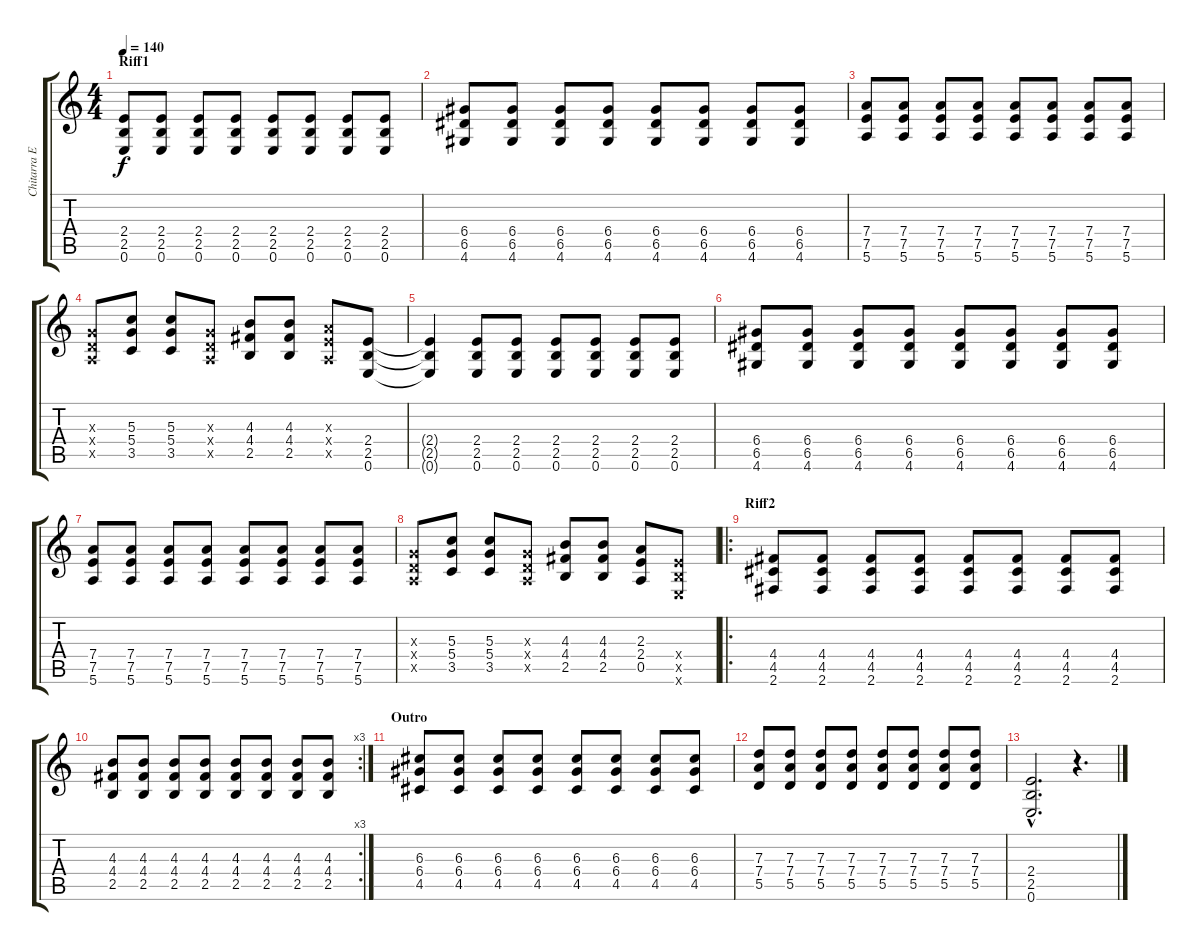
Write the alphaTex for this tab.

\track ("Chitarra Elettrica2" "Chitarra E") {instrument overdrivenguitar}
\staff {score tabs}
\tuning (E4 B3 G3 D3 A2 E2) {hide}
\ts (4 4)
\section ("" "Riff1")
\tempo 140
\clef g2
\ks c
(2.4{t} 2.5{t} 0.6{t}).8{dy f} (2.4 2.5 0.6).8 (2.4 2.5 0.6).8 (2.4 2.5 0.6).8 (2.4 2.5 0.6).8 (2.4 2.5 0.6).8 (2.4 2.5 0.6).8 (2.4 2.5 0.6).8 |
(6.4 6.5 4.6).8 (6.4 6.5 4.6).8 (6.4 6.5 4.6).8 (6.4 6.5 4.6).8 (6.4 6.5 4.6).8 (6.4 6.5 4.6).8 (6.4 6.5 4.6).8 (6.4 6.5 4.6).8 |
(7.4 7.5 5.6).8 (7.4 7.5 5.6).8 (7.4 7.5 5.6).8 (7.4 7.5 5.6).8 (7.4 7.5 5.6).8 (7.4 7.5 5.6).8 (7.4 7.5 5.6).8 (7.4 7.5 5.6).8 |
(0.3{x} 0.4{x} 0.5{x}).8 (5.3 5.4 3.5).8 (5.3 5.4 3.5).8 (0.3{x} 0.4{x} 0.5{x}).8 (4.3 4.4 2.5).8 (4.3 4.4 2.5).8 (2.3{x} 2.4{x} 0.5{x}).8 (2.4 2.5 0.6).8 |
(2.4{t} 2.5{t} 0.6{t}).4 (2.4 2.5 0.6).8 (2.4 2.5 0.6).8 (2.4 2.5 0.6).8 (2.4 2.5 0.6).8 (2.4 2.5 0.6).8 (2.4 2.5 0.6).8 |
(6.4 6.5 4.6).8 (6.4 6.5 4.6).8 (6.4 6.5 4.6).8 (6.4 6.5 4.6).8 (6.4 6.5 4.6).8 (6.4 6.5 4.6).8 (6.4 6.5 4.6).8 (6.4 6.5 4.6).8 |
(7.4 7.5 5.6).8 (7.4 7.5 5.6).8 (7.4 7.5 5.6).8 (7.4 7.5 5.6).8 (7.4 7.5 5.6).8 (7.4 7.5 5.6).8 (7.4 7.5 5.6).8 (7.4 7.5 5.6).8 |
(0.3{x} 0.4{x} 0.5{x}).8 (5.3 5.4 3.5).8 (5.3 5.4 3.5).8 (0.3{x} 0.4{x} 0.5{x}).8 (4.3 4.4 2.5).8 (4.3 4.4 2.5).8 (2.3 2.4 0.5).8 (2.4{x} 2.5{x} 0.6{x}).8 |
\ro
\section ("" "Riff2")
(4.4 4.5 2.6).8 (4.4 4.5 2.6).8 (4.4 4.5 2.6).8 (4.4 4.5 2.6).8 (4.4 4.5 2.6).8 (4.4 4.5 2.6).8 (4.4 4.5 2.6).8 (4.4 4.5 2.6).8 |
\rc 3
(4.3 4.4 2.5).8 (4.3 4.4 2.5).8 (4.3 4.4 2.5).8 (4.3 4.4 2.5).8 (4.3 4.4 2.5).8 (4.3 4.4 2.5).8 (4.3 4.4 2.5).8 (4.3 4.4 2.5).8 |
\section ("" "Outro")
(6.3 6.4 4.5).8 (6.3 6.4 4.5).8 (6.3 6.4 4.5).8 (6.3 6.4 4.5).8 (6.3 6.4 4.5).8 (6.3 6.4 4.5).8 (6.3 6.4 4.5).8 (6.3 6.4 4.5).8 |
(7.3 7.4 5.5).8 (7.3 7.4 5.5).8 (7.3 7.4 5.5).8 (7.3 7.4 5.5).8 (7.3 7.4 5.5).8 (7.3 7.4 5.5).8 (7.3 7.4 5.5).8 (7.3 7.4 5.5).8 |
(2.4{hac} 2.5{hac} 0.6{hac}).2{d} r.4{d}
